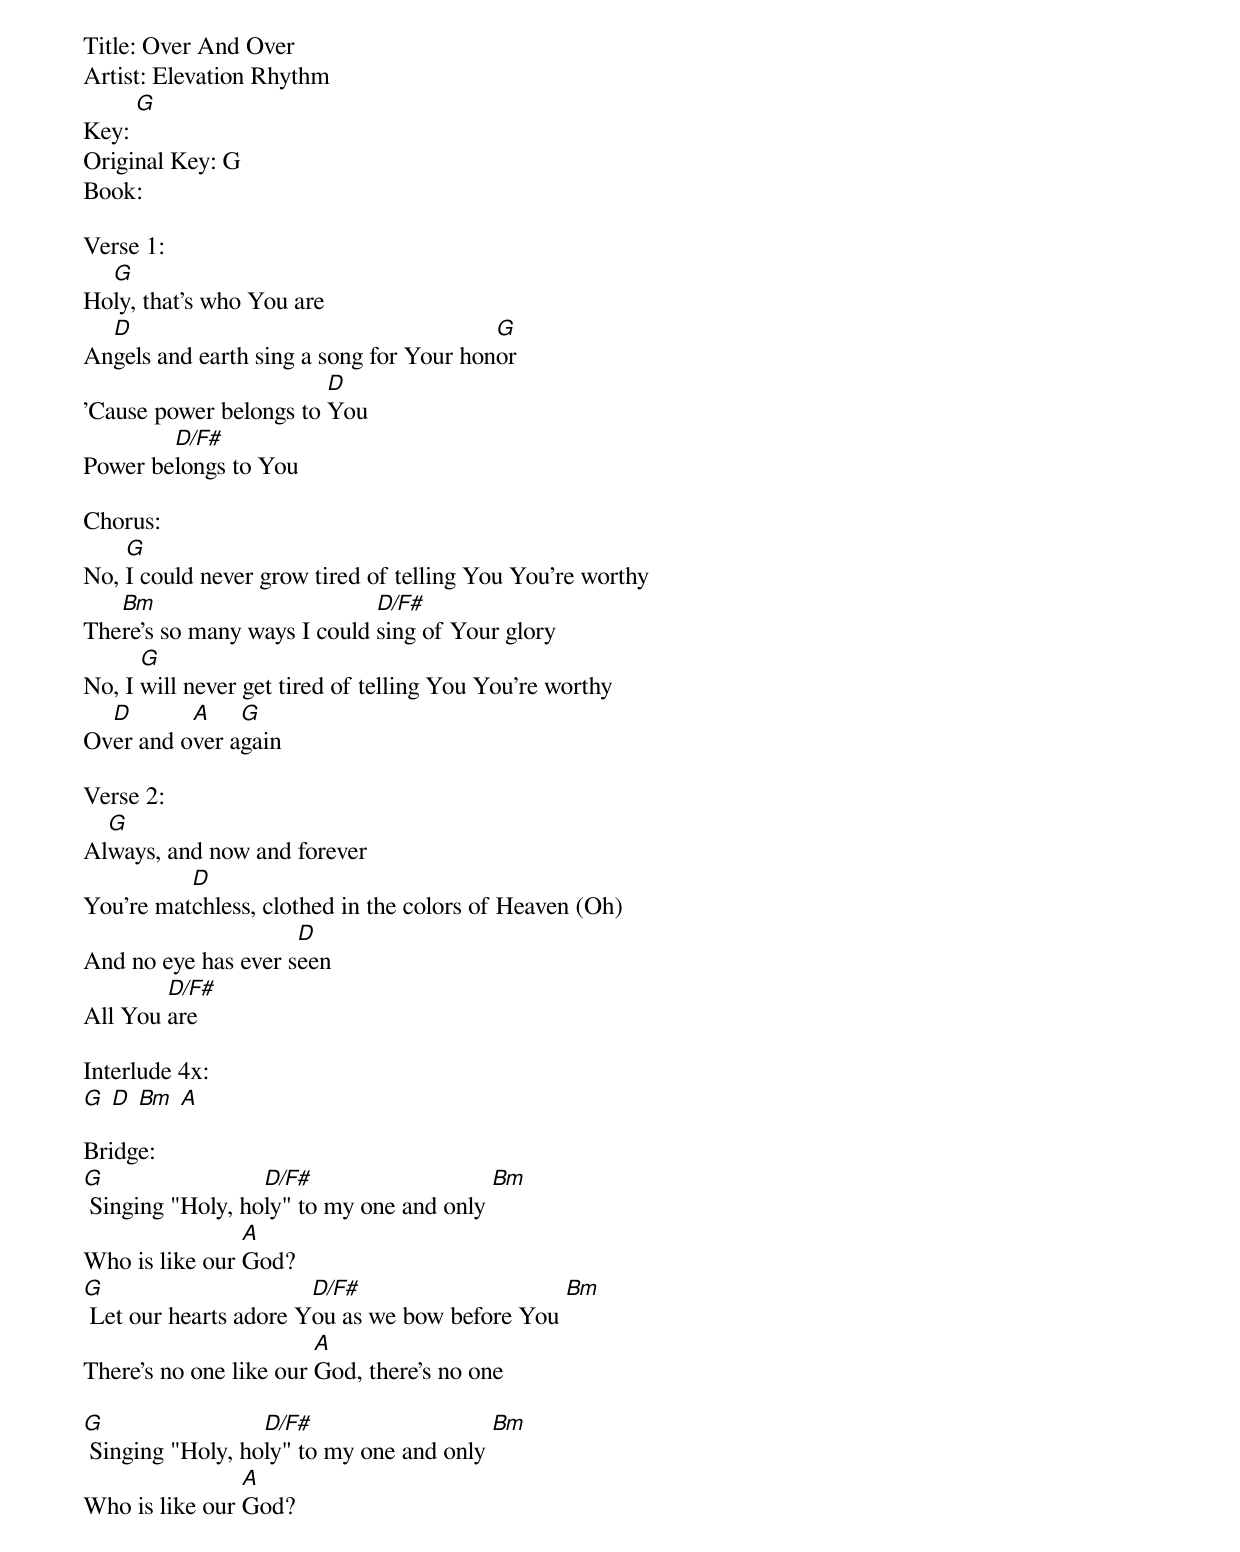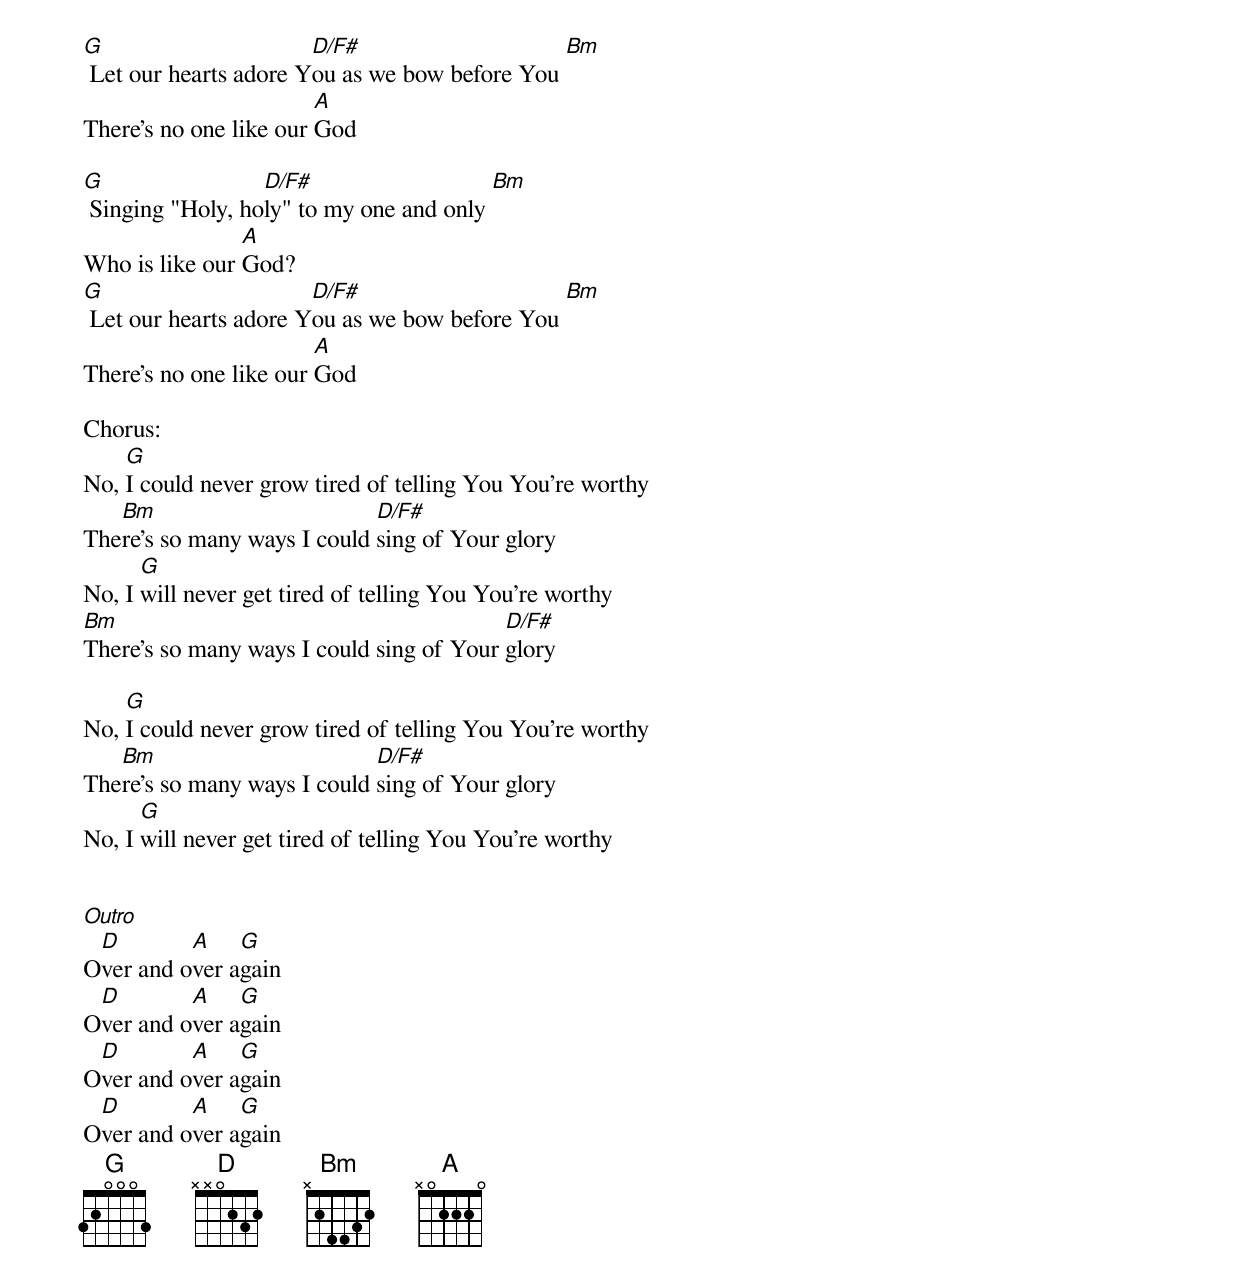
Title: Over And Over
Artist: Elevation Rhythm
Key: [G]
Original Key: G
Book:

Verse 1:
Ho[G]ly, that's who You are
An[D]gels and earth sing a song for Your hon[G]or
'Cause power belongs to [D]You
Power be[D/F#]longs to You

Chorus:
No, [G]I could never grow tired of telling You You're worthy
The[Bm]re's so many ways I could [D/F#]sing of Your glory
No, I [G]will never get tired of telling You You're worthy
Ov[D]er and o[A]ver a[G]gain

Verse 2:
Al[G]ways, and now and forever
You're mat[D]chless, clothed in the colors of Heaven (Oh)
And no eye has ever s[D]een
All You [D/F#]are

Interlude 4x:
[G] [D] [Bm] [A]

Bridge:
[G] Singing "Holy, ho[D/F#]ly" to my one and only [Bm]
Who is like our [A]God?
[G] Let our hearts adore Y[D/F#]ou as we bow before You [Bm]
There's no one like our [A]God, there's no one

[G] Singing "Holy, ho[D/F#]ly" to my one and only [Bm]
Who is like our [A]God?
[G] Let our hearts adore Y[D/F#]ou as we bow before You [Bm]
There's no one like our [A]God

[G] Singing "Holy, ho[D/F#]ly" to my one and only [Bm]
Who is like our [A]God?
[G] Let our hearts adore Y[D/F#]ou as we bow before You [Bm]
There's no one like our [A]God

Chorus:
No, [G]I could never grow tired of telling You You're worthy
The[Bm]re's so many ways I could [D/F#]sing of Your glory
No, I [G]will never get tired of telling You You're worthy
[Bm]There's so many ways I could sing of Your [D/F#]glory

No, [G]I could never grow tired of telling You You're worthy
The[Bm]re's so many ways I could [D/F#]sing of Your glory
No, I [G]will never get tired of telling You You're worthy


[Outro]
O[D]ver and o[A]ver a[G]gain
O[D]ver and o[A]ver a[G]gain
O[D]ver and o[A]ver a[G]gain
O[D]ver and o[A]ver a[G]gain
